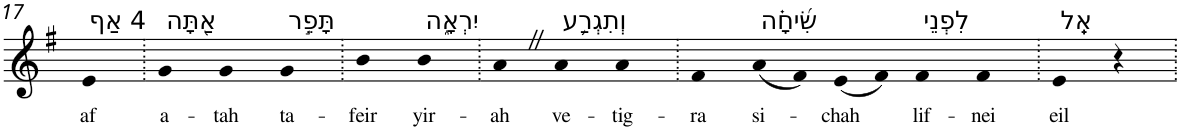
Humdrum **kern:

**kern	**text
*part1	*part1
*staff1	*staff1
*I"Piano	*
*I'Pno	*
!!LO:PB:g=z
*clefG2	*
*k[f#]	*
*G:	*
=17	=17
!LO:TX:a:t=4 אַף	!
!	!LO:LY:b
4e	af
=18.	=18.
!LO:TX:a:t=אַ֭תָּה	!
!	!LO:LY:b
4g	a-
!	!LO:LY:b
4g	-tah
!LO:TX:a:t=תָּפֵ֣ר	!
!	!LO:LY:b
4g	ta-
=19.	=19.
!	!LO:LY:b
4b	-feir
!LO:TX:a:t=יִרְאָ֑ה	!
!	!LO:LY:b
4b	yir-
=20.	=20.
!	!LO:LY:b
4aZ	-ah
!LO:TX:a:t=וְתִגְרַ֥ע	!
!	!LO:LY:b
4a	ve-
!	!LO:LY:b
4a	-tig-
=21.	=21.
!	!LO:LY:b
4f#	-ra
!LO:TX:a:t=שִׂ֝יחָ֗ה	!
!	!LO:LY:b
(8a	si-
8f#)	.
!	!LO:LY:b
(8e	-chah
8f#)	.
!LO:TX:a:t=לִפְנֵי	!
!	!LO:LY:b
4f#	lif-
!	!LO:LY:b
4f#	-nei
=22.	=22.
!LO:TX:a:t=אֵֽל	!
!	!LO:LY:b
4e	eil
4r	.
=.	=.
*-	*-
